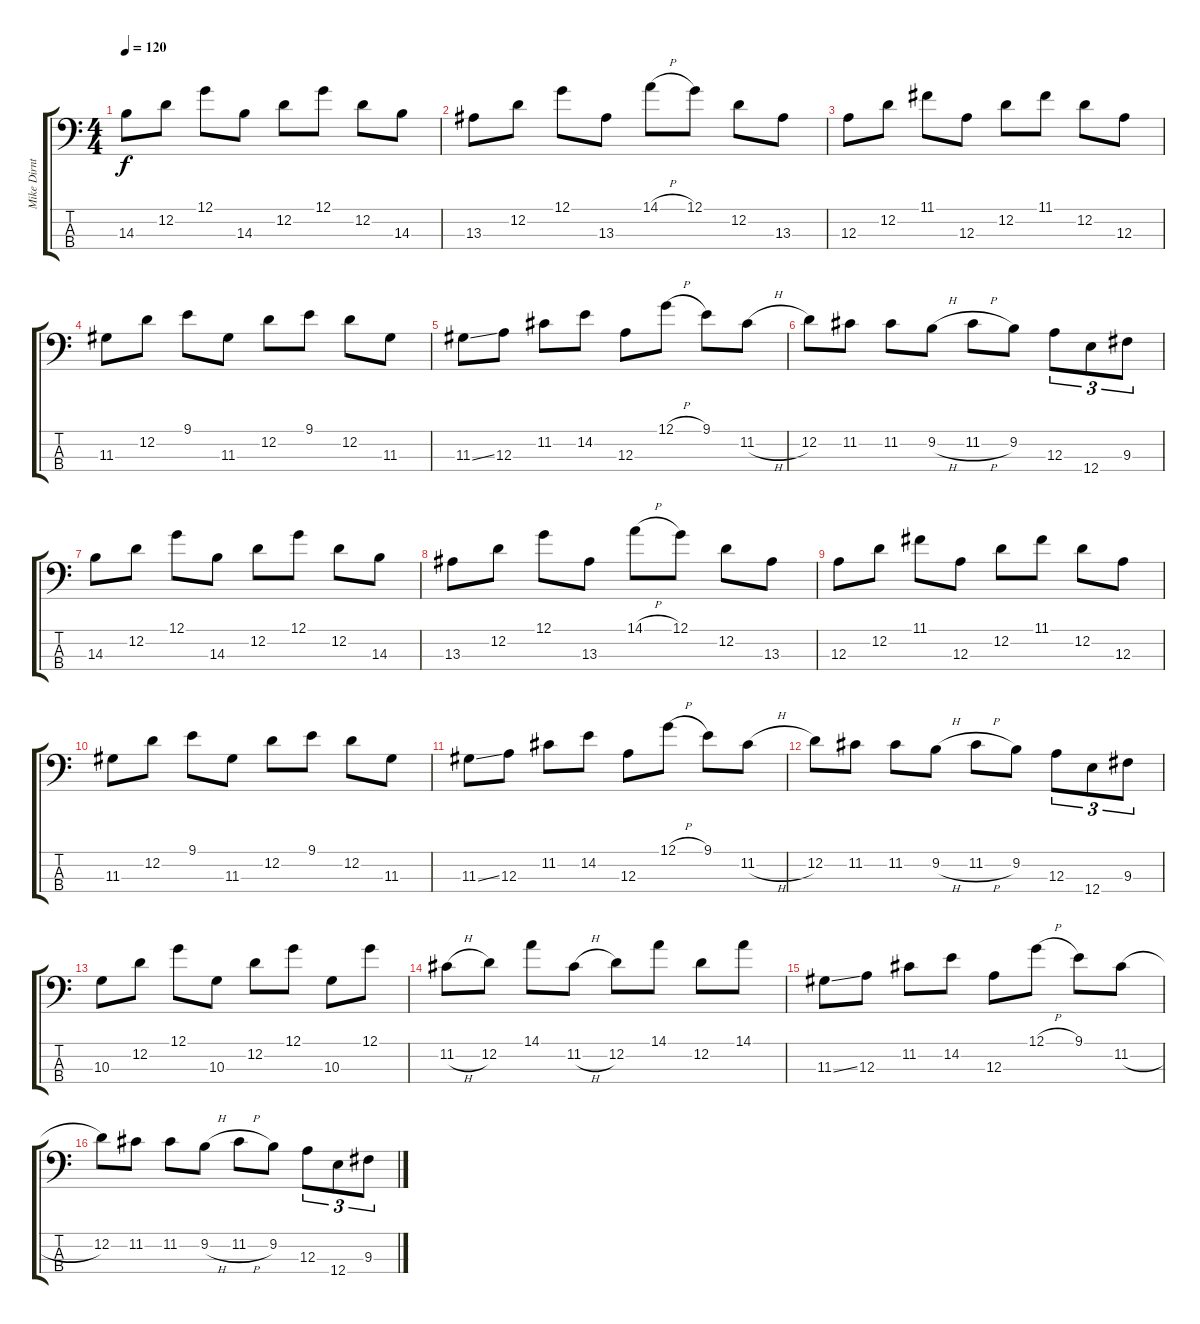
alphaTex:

\track ("Mike Dirnt - Bass" "Mike Dirnt") {instrument electricbassfinger}
\staff {score tabs}
\tuning (G2 D2 A1 E1) {hide}
\ts (4 4)
\tempo 120
\clef f4
\ks c
14.3.8{dy f} 12.2.8 12.1.8 14.3.8 12.2.8 12.1.8 12.2.8 14.3.8 |
13.3.8 12.2.8 12.1.8 13.3.8 14.1{h}.8 12.1.8 12.2.8 13.3.8 |
12.3.8 12.2.8 11.1.8 12.3.8 12.2.8 11.1.8 12.2.8 12.3.8 |
11.3.8 12.2.8 9.1.8 11.3.8 12.2.8 9.1.8 12.2.8 11.3.8 |
11.3{ss}.8 12.3.8 11.2.8 14.2.8 12.3.8 12.1{h}.8 9.1.8 11.2{h}.8 |
12.2.8 11.2.8 11.2.8 9.2{h}.8 11.2{h}.8 9.2.8 12.3.8{tu (3 2)} 12.4.8{tu (3 2)} 9.3.8{tu (3 2)} |
14.3.8 12.2.8 12.1.8 14.3.8 12.2.8 12.1.8 12.2.8 14.3.8 |
13.3.8 12.2.8 12.1.8 13.3.8 14.1{h}.8 12.1.8 12.2.8 13.3.8 |
12.3.8 12.2.8 11.1.8 12.3.8 12.2.8 11.1.8 12.2.8 12.3.8 |
11.3.8 12.2.8 9.1.8 11.3.8 12.2.8 9.1.8 12.2.8 11.3.8 |
11.3{ss}.8 12.3.8 11.2.8 14.2.8 12.3.8 12.1{h}.8 9.1.8 11.2{h}.8 |
12.2.8 11.2.8 11.2.8 9.2{h}.8 11.2{h}.8 9.2.8 12.3.8{tu (3 2)} 12.4.8{tu (3 2)} 9.3.8{tu (3 2)} |
10.3.8 12.2.8 12.1.8 10.3.8 12.2.8 12.1.8 10.3.8 12.1.8 |
11.2{h}.8 12.2.8 14.1.8 11.2{h}.8 12.2.8 14.1.8 12.2.8 14.1.8 |
11.3{ss}.8 12.3.8 11.2.8 14.2.8 12.3.8 12.1{h}.8 9.1.8 11.2{h}.8 |
12.2.8 11.2.8 11.2.8 9.2{h}.8 11.2{h}.8 9.2.8 12.3.8{tu (3 2)} 12.4.8{tu (3 2)} 9.3.8{tu (3 2)}
